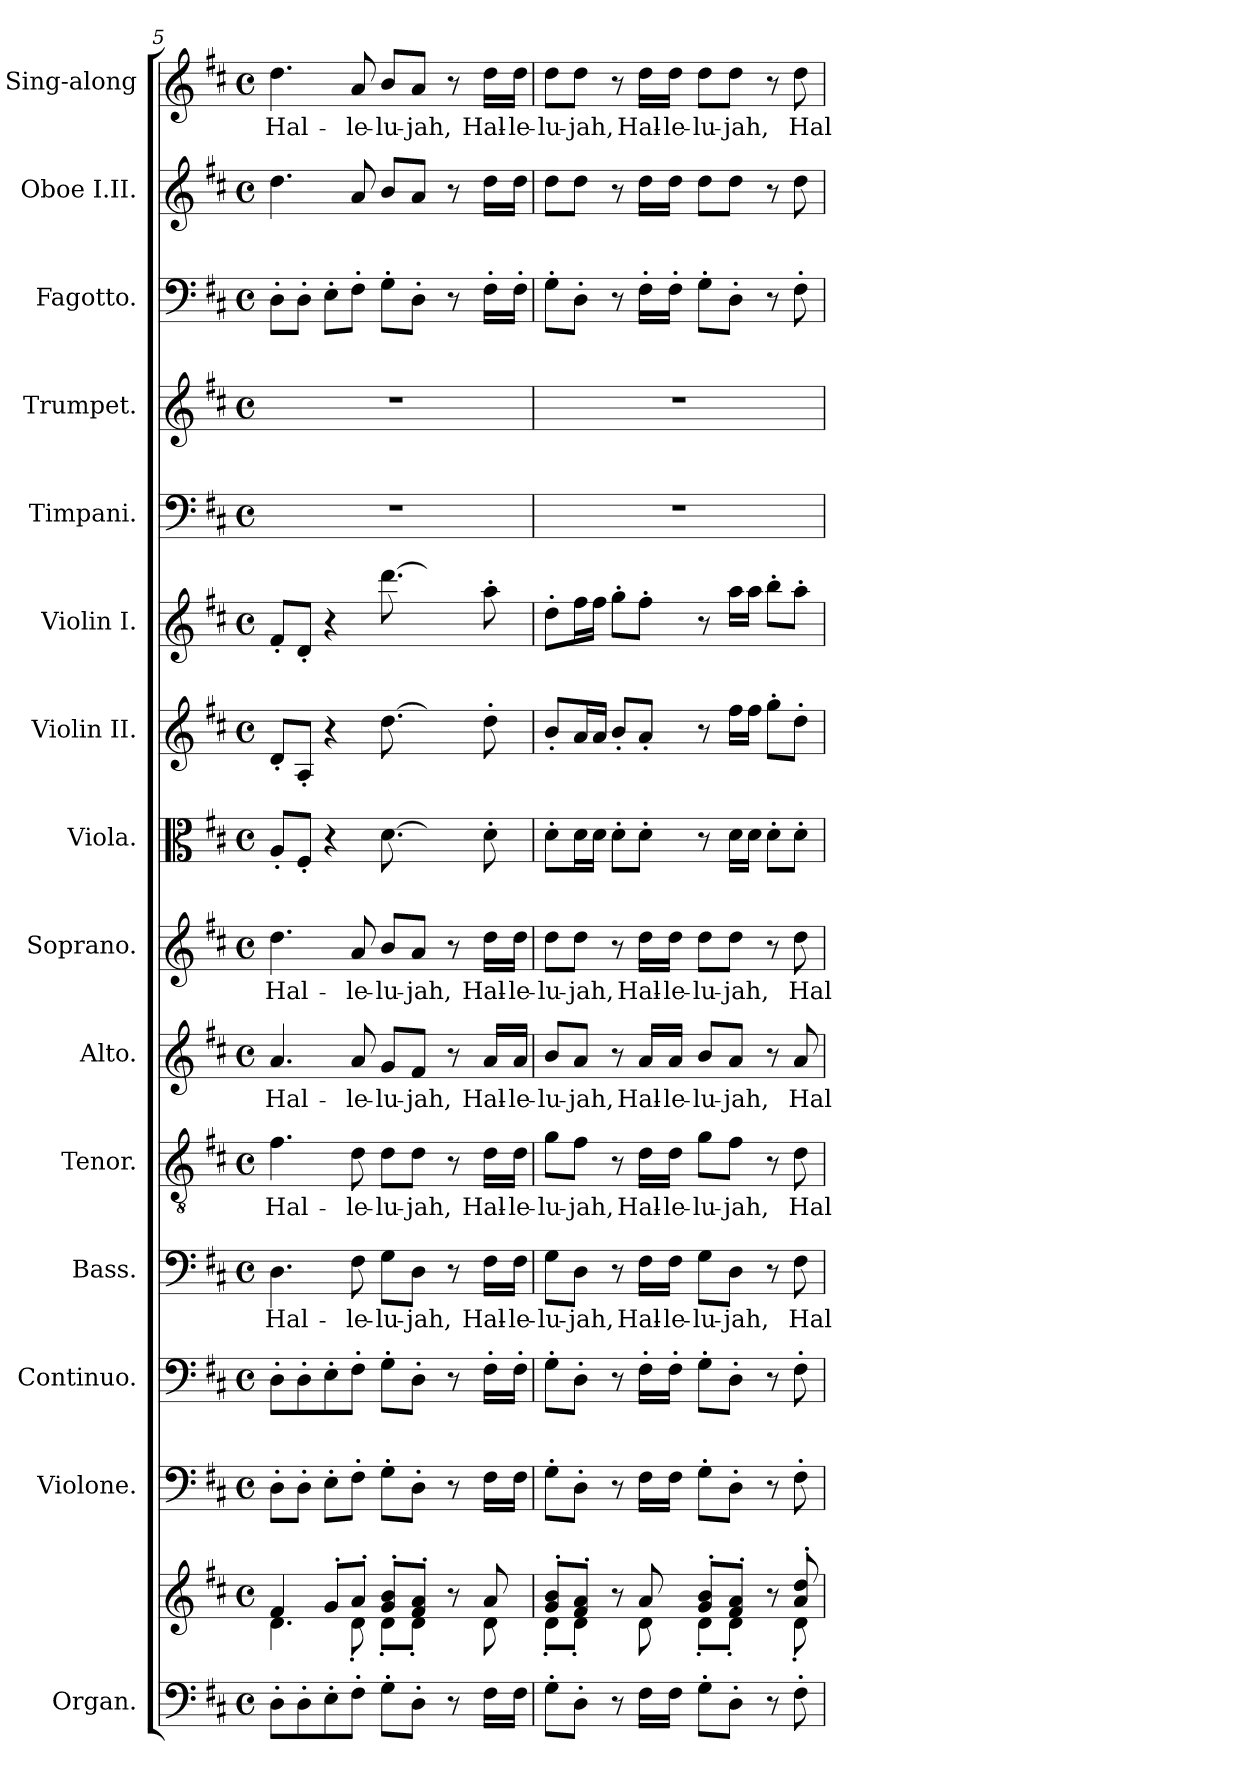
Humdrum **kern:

**kern	**kern	**text	**kern	**kern	**kern	**text	**kern	**text	**kern	**text	**kern	**text	**kern	**kern	**kern	**kern	**kern	**kern	**kern	**kern	**text
*part15	*part15	*part15	*part14	*part13	*part12	*part12	*part11	*part11	*part10	*part10	*part9	*part9	*part8	*part7	*part6	*part5	*part4	*part3	*part2	*part1	*part1
*staff16	*staff15	*staff15	*staff14	*staff13	*staff12	*staff12	*staff11	*staff11	*staff10	*staff10	*staff9	*staff9	*staff8	*staff7	*staff6	*staff5	*staff4	*staff3	*staff2	*staff1	*staff1
*I"Organ.	*	*	*I"Violone.	*I"Continuo.	*I"Bass.	*	*I"Tenor.	*	*I"Alto.	*	*I"Soprano.	*	*I"Viola.	*I"Violin II.	*I"Violin I.	*I"Timpani.	*I"Trumpet.	*I"Fagotto.	*I"Oboe I.II.	*I"Sing-along	*
*	*	*	*	*	*	*	*	*	*	*	*	*	*	*	*	*I'Timp	*I'Tpt	*	*I'Ob	*	*
*clefF4	*clefG2	*	*clefF4	*clefF4	*clefF4	*	*clefGv2	*	*clefG2	*	*clefG2	*	*clefC3	*clefG2	*clefG2	*clefF4	*clefG2	*clefF4	*clefG2	*clefG2	*
*	*	*	*ITrd7c12	*	*	*	*	*	*	*	*	*	*	*	*	*	*	*	*	*	*
*k[f#c#]	*k[f#c#]	*	*k[f#c#]	*k[f#c#]	*k[f#c#]	*	*k[f#c#]	*	*k[f#c#]	*	*k[f#c#]	*	*k[f#c#]	*k[f#c#]	*k[f#c#]	*k[f#c#]	*k[f#c#]	*k[f#c#]	*k[f#c#]	*k[f#c#]	*
*M4/4	*M4/4	*	*M4/4	*M4/4	*M4/4	*	*M4/4	*	*M4/4	*	*M4/4	*	*M4/4	*M4/4	*M4/4	*M4/4	*M4/4	*M4/4	*M4/4	*M4/4	*
*met(c)	*met(c)	*	*met(c)	*met(c)	*met(c)	*	*met(c)	*	*met(c)	*	*met(c)	*	*met(c)	*met(c)	*met(c)	*met(c)	*met(c)	*met(c)	*met(c)	*met(c)	*
=5	=5	=5	=5	=5	=5	=5	=5	=5	=5	=5	=5	=5	=5	=5	=5	=5	=5	=5	=5	=5	=5
*	*^	*	*	*	*	*	*	*	*	*	*	*	*	*	*	*	*	*	*	*	*
!	!	!	!LO:LY:b	!	!	!	!LO:LY:b	!	!LO:LY:b	!	!LO:LY:b	!	!LO:LY:b	!	!	!	!	!	!	!	!	!LO:LY:b
8D'\L	4f#!/	4.d!\	.	8DD'\L	8D'\L	4.D\	Hal-	4.f#\	Hal-	4.a/	Hal-	4.dd\	Hal-	8A'/L	8d'/L	8f#'/L	1r	1r	8D'\L	4.dd\	4.dd\	Hal-
8D'\	.	.	.	8DD'\J	8D'\	.	.	.	.	.	.	.	.	8F#'/J	8A'/J	8d'/J	.	.	8D'\J	.	.	.
8E'\	8g'!/L	.	.	8EE'\L	8E'\	.	.	.	.	.	.	.	.	4r	4r	4r	.	.	8E'\L	.	.	.
!	!	!	!	!	!	!	!LO:LY:b	!	!LO:LY:b	!	!LO:LY:b	!	!LO:LY:b	!	!	!	!	!	!	!	!	!LO:LY:b
8F#'\J	8a'!/J	8d'!\	.	8FF#'\J	8F#'\J	8F#\	-le-	8d\	-le-	8a/	-le-	8a/	-le-	.	.	.	.	.	8F#'\J	8a/	8a/	-le-
!	!	!	!	!	!	!	!LO:LY:b	!	!LO:LY:b	!	!LO:LY:b	!	!LO:LY:b	!	!	!	!	!	!	!	!	!LO:LY:b
8G'\L	8g!/' 8b!/'L	8d'!\L	.	8GG'\L	8G'\L	8G\L	-lu-	8d\L	-lu-	8g/L	-lu-	8b/L	-lu-	[8.d\	[8.dd\	[8.ddd\	.	.	8G'\L	8b/L	8b/L	-lu-
!	!	!	!	!	!	!	!LO:LY:b	!	!LO:LY:b	!	!LO:LY:b	!	!LO:LY:b	!	!	!	!	!	!	!	!	!LO:LY:b
8D'\J	8f#!/' 8a!/'J	8d'!\J	.	8DD'\J	8D'\J	8D\J	-jah,	8d\J	-jah,	8f#/J	-jah,	8a/J	-jah,	.	.	.	.	.	8D'\J	8a/J	8a/J	-jah,
.	.	.	.	.	.	.	.	.	.	.	.	.	.	8d\yy]	8dd\yy]	8ddd\yy]	.	.	.	.	.	.
8r	8r	8ryy	.	8r	8r	8r	.	8r	.	8r	.	8r	.	.	.	.	.	.	8r	8r	8r	.
.	.	.	.	.	.	.	.	.	.	.	.	.	.	16ryy	16ryy	16ryy	.	.	.	.	.	.
!	!	!	!	!	!	!	!LO:LY:b	!	!LO:LY:b	!	!LO:LY:b	!	!LO:LY:b	!	!	!	!	!	!	!	!	!LO:LY:b
16F#\LL	8a!/	8d!\	.	16FF#\LL	16F#'\LL	16F#\LL	Hal-	16d\LL	Hal-	16a/LL	Hal-	16dd\LL	Hal-	8d'\	8dd'\	8aa'\	.	.	16F#'\LL	16dd\LL	16dd\LL	Hal-
!	!	!	!	!	!	!	!LO:LY:b	!	!LO:LY:b	!	!LO:LY:b	!	!LO:LY:b	!	!	!	!	!	!	!	!	!LO:LY:b
16F#\JJ	.	.	.	16FF#\JJ	16F#'\JJ	16F#\JJ	-le-	16d\JJ	-le-	16a/JJ	-le-	16dd\JJ	-le-	.	.	.	.	.	16F#'\JJ	16dd\JJ	16dd\JJ	-le-
=6	=6	=6	=6	=6	=6	=6	=6	=6	=6	=6	=6	=6	=6	=6	=6	=6	=6	=6	=6	=6	=6	=6
!	!	!	!	!	!	!	!LO:LY:b	!	!LO:LY:b	!	!LO:LY:b	!	!LO:LY:b	!	!	!	!	!	!	!	!	!LO:LY:b
8G'\L	8g!/' 8b!/'L	8d'!\L	.	8GG'\L	8G'\L	8G\L	-lu-	8g\L	-lu-	8b/L	-lu-	8dd\L	-lu-	8d'\L	8b'/L	8dd'\L	1r	1r	8G'\L	8dd\L	8dd\L	-lu-
!	!	!	!	!	!	!	!LO:LY:b	!	!LO:LY:b	!	!LO:LY:b	!	!LO:LY:b	!	!	!	!	!	!	!	!	!LO:LY:b
8D'\J	8f#!/' 8a!/'J	8d'!\J	.	8DD'\J	8D'\J	8D\J	-jah,	8f#\J	-jah,	8a/J	-jah,	8dd\J	-jah,	16d\L	16a/L	16ff#\L	.	.	8D'\J	8dd\J	8dd\J	-jah,
.	.	.	.	.	.	.	.	.	.	.	.	.	.	16d\JJ	16a/JJ	16ff#\JJ	.	.	.	.	.	.
8r	8r	8ryy	.	8r	8r	8r	.	8r	.	8r	.	8r	.	8d'\L	8b'/L	8gg'\L	.	.	8r	8r	8r	.
!	!	!	!	!	!	!	!LO:LY:b	!	!LO:LY:b	!	!LO:LY:b	!	!LO:LY:b	!	!	!	!	!	!	!	!	!LO:LY:b
16F#\LL	8a!/	8d!\	.	16FF#\LL	16F#'\LL	16F#\LL	Hal-	16d\LL	Hal-	16a/LL	Hal-	16dd\LL	Hal-	8d'\J	8a'/J	8ff#'\J	.	.	16F#'\LL	16dd\LL	16dd\LL	Hal-
!	!	!	!	!	!	!	!LO:LY:b	!	!LO:LY:b	!	!LO:LY:b	!	!LO:LY:b	!	!	!	!	!	!	!	!	!LO:LY:b
16F#\JJ	.	.	.	16FF#\JJ	16F#'\JJ	16F#\JJ	-le-	16d\JJ	-le-	16a/JJ	-le-	16dd\JJ	-le-	.	.	.	.	.	16F#'\JJ	16dd\JJ	16dd\JJ	-le-
!	!	!	!	!	!	!	!LO:LY:b	!	!LO:LY:b	!	!LO:LY:b	!	!LO:LY:b	!	!	!	!	!	!	!	!	!LO:LY:b
8G'\L	8g!/' 8b!/'L	8d'!\L	.	8GG'\L	8G'\L	8G\L	-lu-	8g\L	-lu-	8b/L	-lu-	8dd\L	-lu-	8r	8r	8r	.	.	8G'\L	8dd\L	8dd\L	-lu-
!	!	!	!	!	!	!	!LO:LY:b	!	!LO:LY:b	!	!LO:LY:b	!	!LO:LY:b	!	!	!	!	!	!	!	!	!LO:LY:b
8D'\J	8f#!/' 8a!/'J	8d'!\J	.	8DD'\J	8D'\J	8D\J	-jah,	8f#\J	-jah,	8a/J	-jah,	8dd\J	-jah,	16d\LL	16ff#\LL	16aa\LL	.	.	8D'\J	8dd\J	8dd\J	-jah,
.	.	.	.	.	.	.	.	.	.	.	.	.	.	16d\JJ	16ff#\JJ	16aa\JJ	.	.	.	.	.	.
8r	8r	8ryy	.	8r	8r	8r	.	8r	.	8r	.	8r	.	8d'\L	8gg'\L	8bb'\L	.	.	8r	8r	8r	.
!	!	!	!	!	!	!	!LO:LY:b	!	!LO:LY:b	!	!LO:LY:b	!	!LO:LY:b	!	!	!	!	!	!	!	!	!LO:LY:b
8F#'\	8a!/' 8dd!/'	8d'!\	.	8FF#'\	8F#'\	8F#\	Hal-	8d\	Hal-	8a/	Hal-	8dd\	Hal-	8d'\J	8dd'\J	8aa'\J	.	.	8F#'\	8dd\	8dd\	Hal-
*	*v	*v	*	*	*	*	*	*	*	*	*	*	*	*	*	*	*	*	*	*	*	*
=	=	=	=	=	=	=	=	=	=	=	=	=	=	=	=	=	=	=	=	=	=
*-	*-	*-	*-	*-	*-	*-	*-	*-	*-	*-	*-	*-	*-	*-	*-	*-	*-	*-	*-	*-	*-
